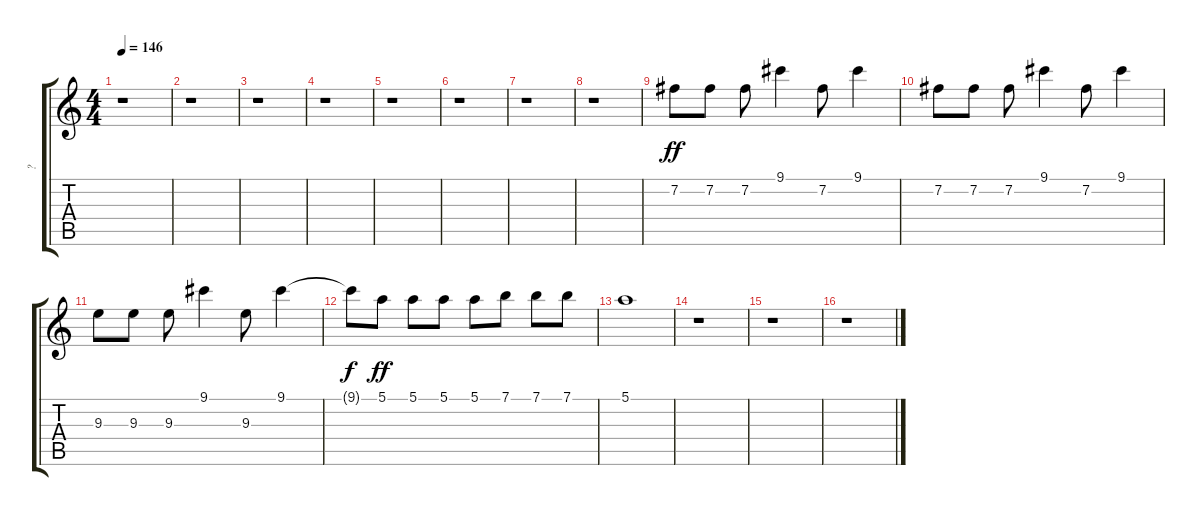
\track ("?" "?") {instrument distortionguitar}
\staff {score tabs}
\tuning (E4 B3 G3 D3 A2 E2) {hide}
\ts (4 4)
\tempo 146
\clef g2
\ks c
r.1{dy ff instrument distortionguitar} |
r.1 |
r.1 |
r.1 |
r.1 |
r.1 |
r.1 |
r.1 |
7.2.8 7.2.8 7.2.8 9.1.4 7.2.8 9.1.4 |
7.2.8 7.2.8 7.2.8 9.1.4 7.2.8 9.1.4 |
9.3.8 9.3.8 9.3.8 9.1.4 9.3.8 9.1.4 |
9.1{t}.8{dy f} 5.1.8{dy ff} 5.1.8 5.1.8 5.1.8 7.1.8 7.1.8 7.1.8 |
5.1.1 |
r.1 |
r.1 |
r.1
